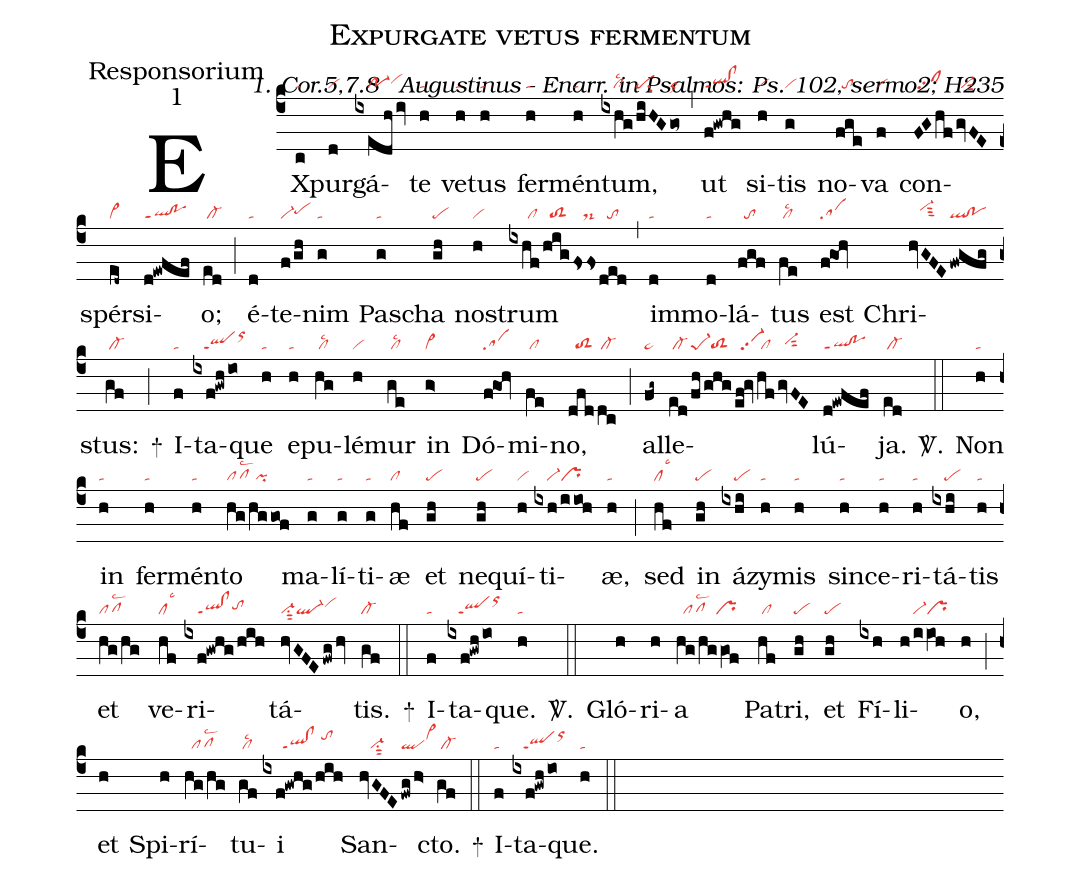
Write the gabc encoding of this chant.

name:Expurgate vetus fermentum;
office-part:Responsorium;
mode:1;
commentary:ꝶ 1. Cor.5,7.8 ꝟ Augustinus - Enarr. in Psalmos: Ps. 102, sermo2; H235;
nabc-lines:1;
%%
(c4)
EX(c|ta)pur(d|vi)gá(ixedh/iv|////po-1vihh)te(h|ta) ve(h|ta)tus(h|ta) fer(h|ta)mén(h|ta)tum,(ixhg|////cllsc2|/hiHG|pesu2|go~|or) (,)
ut(f!gwhg|ql!clppt1) si(h|vi)tis(g|vi) no(fge|//to)va(f|vi) con(FGhf|/sf|gvFE|/vi-sut2)spér(ed~|cl~)si(d!ewfef|ql!poppt1)o;(ed|/cl-) (;)
é(d|ta)te(f/gh|vi-pehh)nim(g|ta) Pas(g|ta)cha(gh|pe) no(h|vi)strum(ixhf|//////cl|/hig|//toS2|fssded|///ds-///to) (,)
im(d|ta)mo(d|ta)lá(fgf|//to)tus(fe|/cllsc2) est(fgOh|sa) Chri(hvGFE|///vi-hisut3|fwgfg|ql!po)stus:(gf|/cl-) +(;)
I(f|ta)ta(ixf!gwh/io|///qlppt1orhk)que(h|ta)
e(h|ta)pu(hg|/cllsc2)lé(h|vi)mur(ge|/cllsc2) in(g>|vi>) Dó(fgOh|sa)mi(fe|/cl)no,(dfd/dc|//toS2//cl-) (;)
al(fg~|pe~)le(ed|/cl-|/fh|pe-1|/ghg|//toS2|ef!gv|//vi-pp2|/hfgvFE|/cl////vi-hhsut2)lú(d!ewfef|ql!poppt1)ja.(ed|/cl-) <sp>V/</sp>.(::)
Non(h|ta) in(h|ta) fer(h|ta)mén(h|ta)to(hg/hggo!f|pflsc2pi) ma(g|ta)lí(g|ta)ti(g|ta)æ(hf|cl) et(gh|pe) ne(gh|pe)quí(h|vi)ti(ixh/iio!h|////vi-pr)æ,(h|ta) (;)
sed(hf|cllsc3) in(gh|pe) á(ixhi|////pe)zy(h|ta)mis(h|ta) sin(h|ta)ce(h|ta)ri(h|ta)tá(ixhi|////pe)tis(h|ta) et(hg/hg|pflsc2) ve(hf|cllsc3)ri(ixf!gwhg/hih|////ql!clppt1tohh)tá(hvGFEfwghv|vi-su1sut2ql-vihi)tis.(gf|cl-) +(::)
I(f|ta)ta(ixf!gwh/io|///qlppt1orhk)que.(h|ta) <sp>V/</sp>.(::)
Gló(h)ri(h)a(hg/hg/gVOf|//pflsc2/pr) Pa(hf|/cl)tri,(gh|pe) et(gh|pe) Fí(ixh)li(h/iiVOh|////vi-pr)o,(h) (;)
et(h) Spi(h)rí(hg/hg|//pflsc2)tu(gf|/cllsc2)i(ixf!gwhg/hih|//////ql!clppt1/tohj)
San(hvGFE|///vi-su1sut2|fwg/h>|qlvi>hj)cto.(gf|/cl-) +(::)
I(f|ta)ta(ixf!gwh/io|///qlppt1orhk)que.(h|ta) (::)
